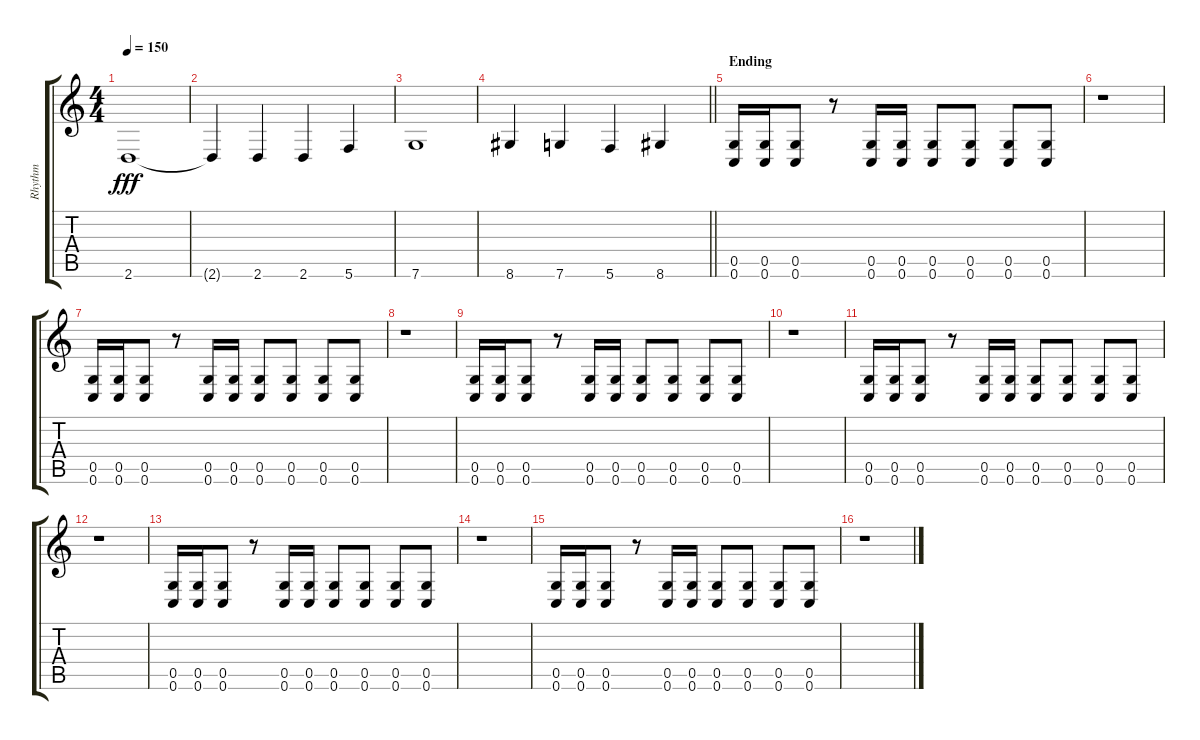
\track ("Rhythm" "Rhythm") {instrument distortionguitar}
\staff {score tabs}
\tuning (D4 A3 F3 C3 G2 C2) {hide}
\ts (4 4)
\tempo 150
\clef g2
\ks c
2.6.1{dy fff} |
2.6{t}.4 2.6.4 2.6.4 5.6.4 |
7.6.1 |
\barLineRight lightlight
8.6.4 7.6.4 5.6.4 8.6.4 |
\section ("" "Ending")
(0.5 0.6).16 (0.5 0.6).16 (0.5 0.6).8 r.8 (0.5 0.6).16 (0.5 0.6).16 (0.5 0.6).8 (0.5 0.6).8 (0.5 0.6).8 (0.5 0.6).8 |
r.1 |
(0.5 0.6).16 (0.5 0.6).16 (0.5 0.6).8 r.8 (0.5 0.6).16 (0.5 0.6).16 (0.5 0.6).8 (0.5 0.6).8 (0.5 0.6).8 (0.5 0.6).8 |
r.1 |
(0.5 0.6).16 (0.5 0.6).16 (0.5 0.6).8 r.8 (0.5 0.6).16 (0.5 0.6).16 (0.5 0.6).8 (0.5 0.6).8 (0.5 0.6).8 (0.5 0.6).8 |
r.1 |
(0.5 0.6).16 (0.5 0.6).16 (0.5 0.6).8 r.8 (0.5 0.6).16 (0.5 0.6).16 (0.5 0.6).8 (0.5 0.6).8 (0.5 0.6).8 (0.5 0.6).8 |
r.1 |
(0.5 0.6).16 (0.5 0.6).16 (0.5 0.6).8 r.8 (0.5 0.6).16 (0.5 0.6).16 (0.5 0.6).8 (0.5 0.6).8 (0.5 0.6).8 (0.5 0.6).8 |
r.1 |
(0.5 0.6).16 (0.5 0.6).16 (0.5 0.6).8 r.8 (0.5 0.6).16 (0.5 0.6).16 (0.5 0.6).8 (0.5 0.6).8 (0.5 0.6).8 (0.5 0.6).8 |
r.1
